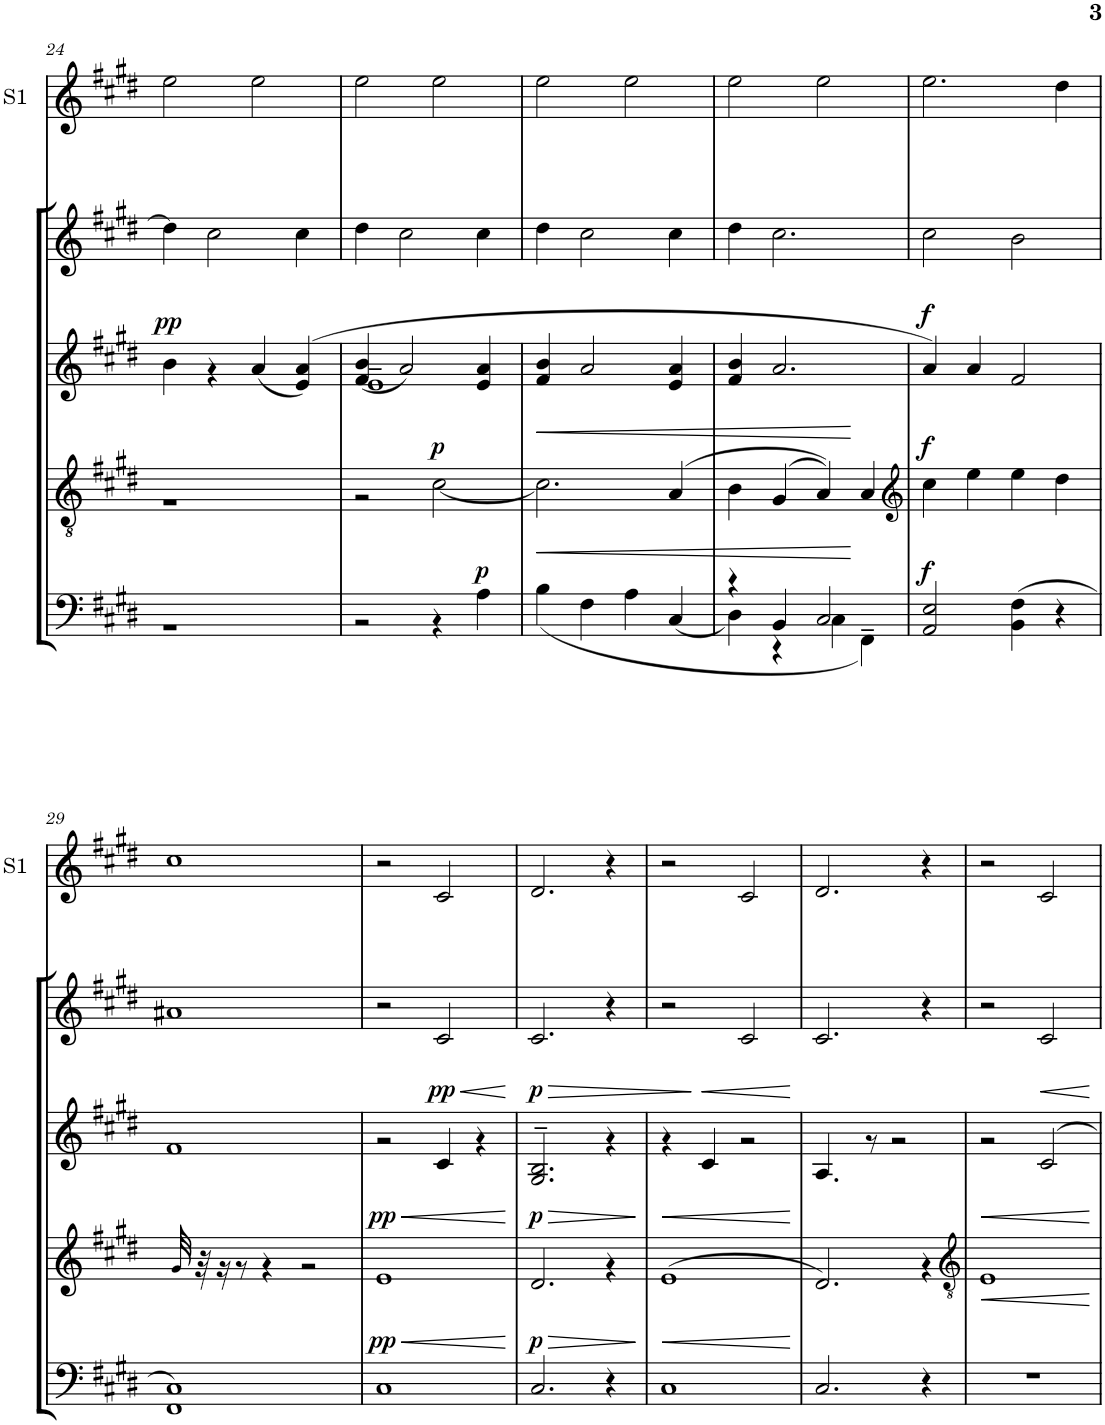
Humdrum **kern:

**kern	**dynam	**kern	**dynam	**kern	**dynam	**kern	**kern
*part5	*part5	*part4	*part4	*part3	*part3	*part2	*part1
*staff5	*staff5	*staff4	*staff4	*staff3	*staff3	*staff2	*staff1
*I"Part 5	*	*I"Part 4	*	*I"Part 3	*	*I"Part 2	*I"Soprano 1
*	*	*	*	*	*	*	*I'S1
!!LO:PB:g=z
*clefF4	*	*clefGv2	*	*clefG2	*	*clefG2	*clefG2
*k[f#c#g#d#]	*	*k[f#c#g#d#]	*	*k[f#c#g#d#]	*	*k[f#c#g#d#]	*k[f#c#g#d#]
*M4/4	*	*M4/4	*	*M4/4	*	*M4/4	*M4/4
*met(c)	*	*met(c)	*	*met(c)	*	*met(c)	*met(c)
=24	=24	=24	=24	=24	=24	=24	=24
*^	*	*^	*	*^	*	*	*
!	!	!	!	!	!	!	!	!LO:DY:a	!	!
1ryy	1r	.	1ryy	1r	.	1ryy	4b\	pp	4dd#\]	2ee\
.	.	.	.	.	.	.	4r	.	2cc#\	.
.	.	.	.	.	.	.	(<4a/	.	.	2ee\
.	.	.	.	.	.	.	(>4e/ 4a/)	.	4cc#\	.
=25	=25	=25	=25	=25	=25	=25	=25	=25	=25	=25
*	*	*	*	*	*	*	*^	*	*	*
1ryy	2r	.	1ryy	2r	.	1ryy	1e~>	(<4f#/ 4b/	.	4dd#\	2ee\
.	.	.	.	.	.	.	.	2a/)	.	2cc#\	.
!	!	!	!	!	!LO:DY:a	!	!	!	!	!	!
.	4r	.	.	[<2c#\	p	.	.	.	.	.	2ee\
!	!	!LO:DY:a	!	!	!	!	!	!	!	!	!
.	4A\	p	.	.	.	.	.	4e/ 4a/	.	4cc#\	.
=26	=26	=26	=26	=26	=26	=26	=26	=26	=26	=26	=26
!	!	!LO:HP:b	!	!	!LO:HP:b	!	!	!	!	!	!
*	*	*	*	*	*	*	*v	*v	*	*	*
1ryy	(<4B\	<	1ryy	2.c#\]	<	1ryy	4f#/ 4b/	.	4dd#\	2ee\
.	4F#\	.	.	.	.	.	2a/	.	2cc#\	.
.	4A\	.	.	.	.	.	.	.	.	2ee\
.	(<4C#/	.	.	(>4A/	.	.	4e/ 4a/	.	4cc#\	.
=27	=27	=27	=27	=27	=27	=27	=27	=27	=27	=27
4r	4D#\)	.	1ryy	4B\	.	1ryy	4f#/ 4b/	.	4dd#\	2ee\
4BB/	4r	.	.	(>4G#/	.	.	2.a/	.	2.cc#\	.
2C#/	4C#\	.	.	4A/))	.	.	.	.	.	2ee\
.	4FF#~>\)	.	.	4A/	.	.	.	.	.	.
*v	*v	*	*	*	*	*	*	*	*	*
=28	=28	=28	=28	=28	=28	=28	=28	=28	=28
*	*	*clefG2	*	*	*	*	*	*	*
*^	*	*	*	*	*	*	*	*	*
!	!	!LO:DY:a	!	!	!LO:DY:a	!	!	!LO:DY:a	!	!
*v	*v	*	*	*	*	*	*	*	*	*
2AA/ 2E/	f	1ryy	4cc#\	f	1ryy	4a/)	f	2cc#\	2.ee\
.	.	.	4ee\	.	.	4a/	.	.	.
(>4BB\ 4F#\	.	.	4ee\	.	.	2f#/	.	2b\	.
4r	.	.	4dd#\	.	.	.	.	.	4dd#\
!!LO:LB:g=z
=29	=29	=29	=29	=29	=29	=29	=29	=29	=29
1FF# 1C#)	.	1ryy	32g#/	.	1ryy	1f#	.	1a#X	1cc#
.	.	.	32r	.	.	.	.	.	.
.	.	.	16r	.	.	.	.	.	.
.	.	.	8r	.	.	.	.	.	.
.	.	.	4r	.	.	.	.	.	.
.	.	.	2r	.	.	.	.	.	.
=30	=30	=30	=30	=30	=30	=30	=30	=30	=30
!	!LO:HP:b	!	!	!LO:HP:b	!	!	!	!	!
!	!LO:DY:n=1:a	!	!	!LO:DY:n=1:a	!	!	!	!	!
1C#	< pp	1ryy	1e	< pp	1ryy	2r	.	2r	2r
!	!	!	!	!	!	!	!LO:HP:b	!	!
!	!	!	!	!	!	!	!LO:DY:n=1:a	!	!
.	.	.	.	.	.	4c#/	< pp	2c#/	2c#/
.	.	.	.	.	.	4r	.	.	.
*	*	*v	*v	*	*	*	*	*	*
*	*	*	*	*v	*v	*	*	*
.	[	.	[	.	.	.	.
=31	=31	=31	=31	=31	=31	=31	=31
!	!LO:HP:b	!	!LO:HP:b	!	!LO:HP:b	!	!
*	*	*^	*	*^	*	*	*
!	!LO:DY:n=1:a	!	!	!LO:DY:n=1:a	!	!	!LO:DY:n=1:a	!	!
2.C#/	> p	1ryy	2.d#/	> p	1ryy	2.G#/~> 2.B/~>	> p	2.c#/	2.d#/
4r	.	.	4r	.	.	4r	.	4r	4r
*	*	*v	*v	*	*	*	*	*	*
*	*	*	*	*v	*v	*	*	*
.	[	.	[	.	.	.	.
=32	=32	=32	=32	=32	=32	=32	=32
!	!	!	!LO:HP:b	!	!	!	!
*	*	*^	*	*^	*	*	*
1C#	.	1ryy	(>1e	<	1ryy	4r	.	2r	2r
.	.	.	.	.	.	4c#/	[	.	.
.	.	.	.	.	.	2r	.	2c#/	2c#/
*	*	*v	*v	*	*	*	*	*	*
*	*	*	*	*v	*v	*	*	*
.	]	.	]	.	.	.	.
=33	=33	=33	=33	=33	=33	=33	=33
*	*	*^	*	*^	*	*	*
2.C#/	.	1ryy	2.d#/)	.	1ryy	4.A/	.	2.c#/	2.d#/
.	.	.	.	.	.	8r	.	.	.
.	.	.	.	.	.	2r	.	.	.
4r	.	.	4r	.	.	.	.	4r	4r
=34	=34	=34	=34	=34	=34	=34	=34	=34	=34
*	*	*clefGv2	*	*	*	*	*	*	*
1r	.	1ryy	1E	.	1ryy	2r	.	2r	2r
.	.	.	.	.	.	2c#/	.	2c#/	2c#/
*	*	*v	*v	*	*	*	*	*	*
*	*	*	*	*v	*v	*	*	*
.	.	.	[	.	]	.	.
=	=	=	=	=	=	=	=
*-	*-	*-	*-	*-	*-	*-	*-
